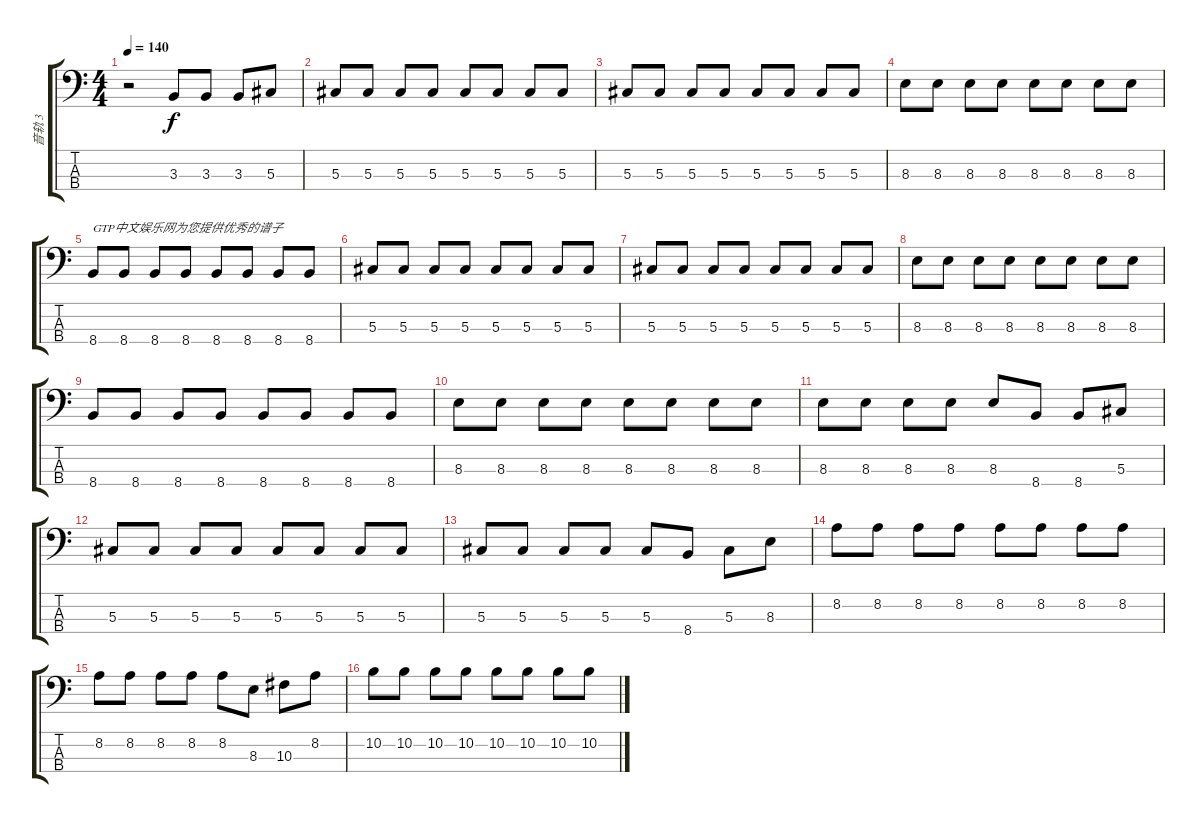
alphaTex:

\track ("音轨 3" "音轨 3") {instrument electricbassfinger}
\staff {score tabs}
\tuning (Gb2 Db2 Ab1 Eb1) {hide}
\ts (4 4)
\tempo 140
\clef f4
\ks c
r.2{dy f instrument electricbassfinger} 3.3.8 3.3.8 3.3.8 5.3.8 |
5.3.8 5.3.8 5.3.8 5.3.8 5.3.8 5.3.8 5.3.8 5.3.8 |
5.3.8 5.3.8 5.3.8 5.3.8 5.3.8 5.3.8 5.3.8 5.3.8 |
8.3.8 8.3.8 8.3.8 8.3.8 8.3.8 8.3.8 8.3.8 8.3.8 |
8.4.8{txt "GTP中文娱乐网为您提供优秀的谱子"} 8.4.8 8.4.8 8.4.8 8.4.8 8.4.8 8.4.8 8.4.8 |
5.3.8 5.3.8 5.3.8 5.3.8 5.3.8 5.3.8 5.3.8 5.3.8 |
5.3.8 5.3.8 5.3.8 5.3.8 5.3.8 5.3.8 5.3.8 5.3.8 |
8.3.8 8.3.8 8.3.8 8.3.8 8.3.8 8.3.8 8.3.8 8.3.8 |
8.4.8 8.4.8 8.4.8 8.4.8 8.4.8 8.4.8 8.4.8 8.4.8 |
8.3.8 8.3.8 8.3.8 8.3.8 8.3.8 8.3.8 8.3.8 8.3.8 |
8.3.8 8.3.8 8.3.8 8.3.8 8.3.8 8.4.8 8.4.8 5.3.8 |
5.3.8 5.3.8 5.3.8 5.3.8 5.3.8 5.3.8 5.3.8 5.3.8 |
5.3.8 5.3.8 5.3.8 5.3.8 5.3.8 8.4.8 5.3.8 8.3.8 |
8.2.8 8.2.8 8.2.8 8.2.8 8.2.8 8.2.8 8.2.8 8.2.8 |
8.2.8 8.2.8 8.2.8 8.2.8 8.2.8 8.3.8 10.3.8 8.2.8 |
10.2.8 10.2.8 10.2.8 10.2.8 10.2.8 10.2.8 10.2.8 10.2.8
